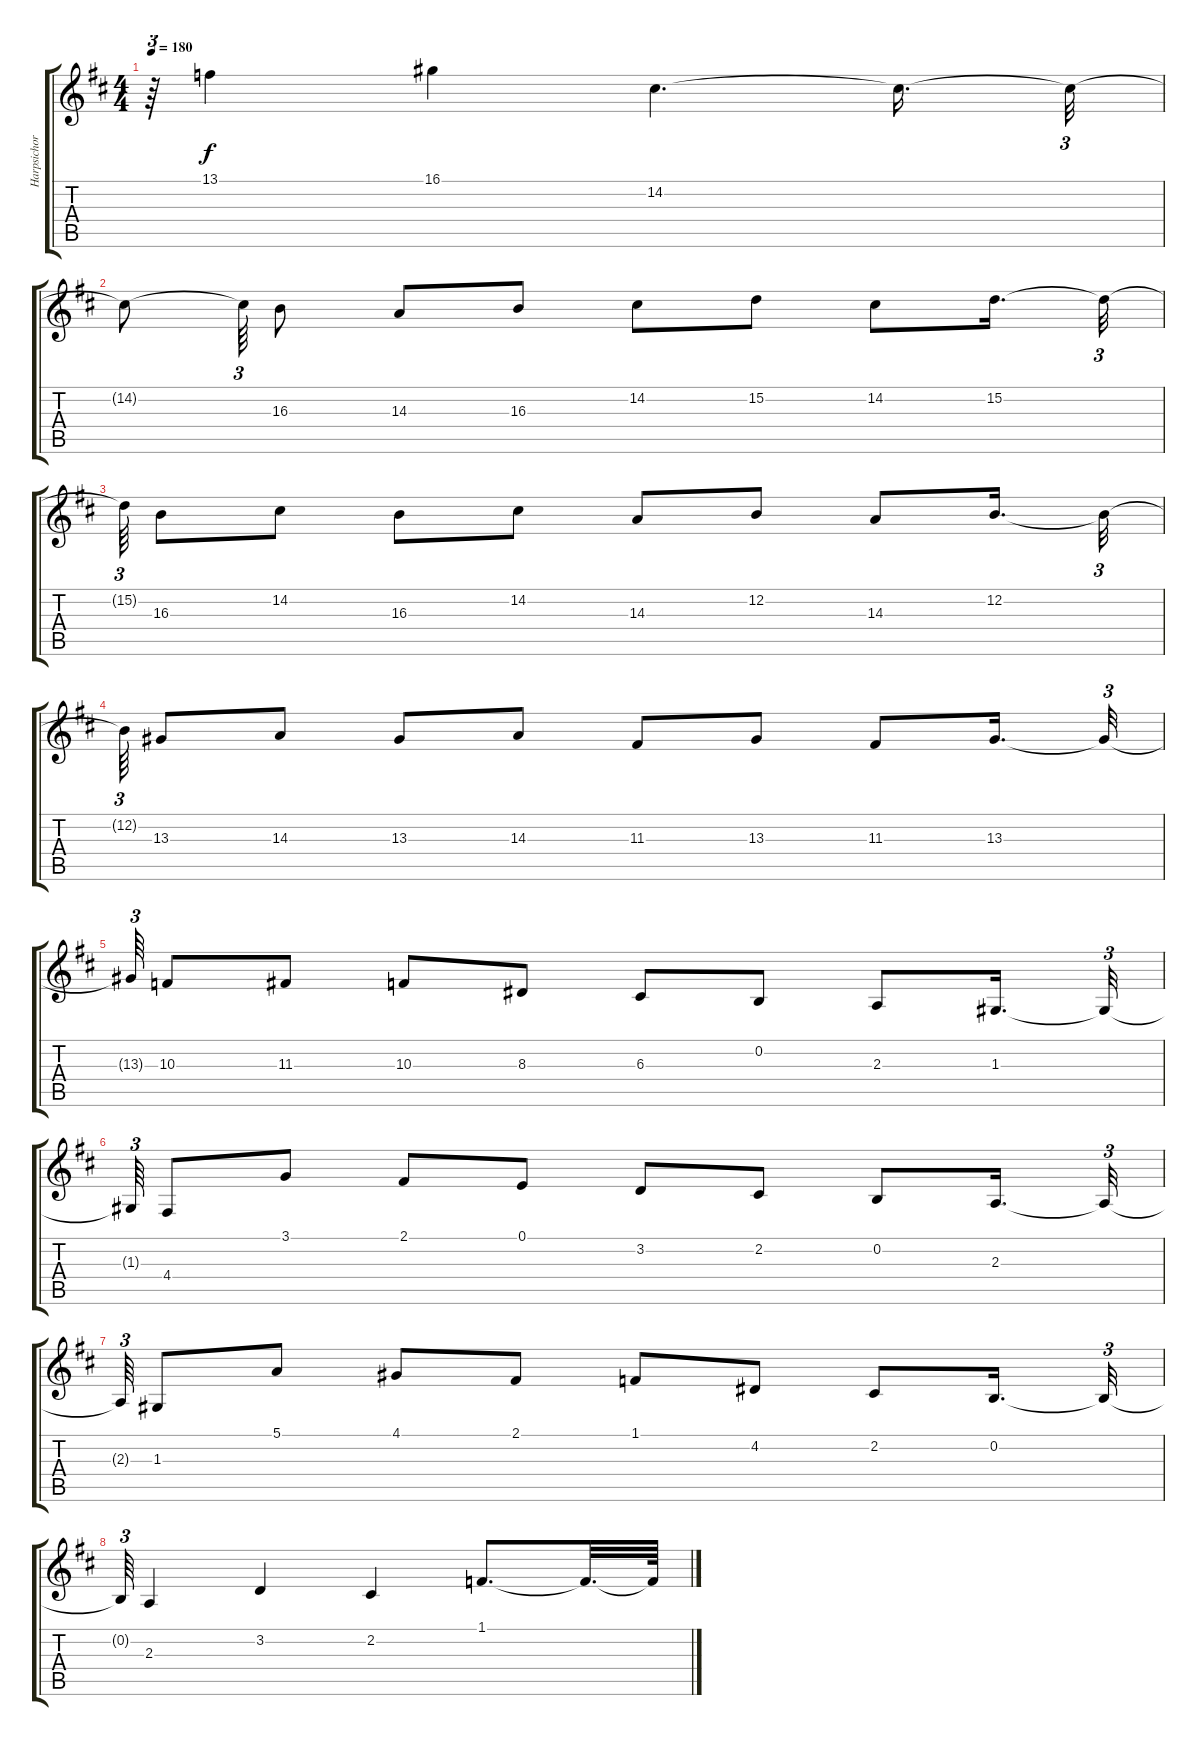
\track ("Harpsichord RH" "Harpsichor") {instrument harpsichord}
\staff {score tabs}
\tuning (E4 B3 G3 D3 A2 E2) {hide}
\ts (4 4)
\tempo 180
\clef g2
\ks bminor
r.64{tu (3 2) dy f} 13.1.4 16.1.4 14.2.4{d} 14.2{t}.16{d} 14.2{t}.32{tu (3 2)} |
14.2{t}.8 14.2{t}.64{tu (3 2)} 16.3.8 14.3.8 16.3.8 14.2.8 15.2.8 14.2.8 15.2.16{d} 15.2{t}.32{tu (3 2)} |
15.2{t}.64{tu (3 2)} 16.3.8 14.2.8 16.3.8 14.2.8 14.3.8 12.2.8 14.3.8 12.2.16{d} 12.2{t}.32{tu (3 2)} |
12.2{t}.64{tu (3 2)} 13.3.8 14.3.8 13.3.8 14.3.8 11.3.8 13.3.8 11.3.8 13.3.16{d} 13.3{t}.32{tu (3 2)} |
13.3{t}.64{tu (3 2)} 10.3.8 11.3.8 10.3.8 8.3.8 6.3.8 0.2.8 2.3.8 1.3.16{d} 1.3{t}.32{tu (3 2)} |
1.3{t}.64{tu (3 2)} 4.4.8 3.1.8 2.1.8 0.1.8 3.2.8 2.2.8 0.2.8 2.3.16{d} 2.3{t}.32{tu (3 2)} |
2.3{t}.64{tu (3 2)} 1.3.8 5.1.8 4.1.8 2.1.8 1.1.8 4.2.8 2.2.8 0.2.16{d} 0.2{t}.32{tu (3 2)} |
0.2{t}.64{tu (3 2)} 2.3.4 3.2.4 2.2.4 1.1.8{d} 1.1{t}.32{d} 1.1{t}.64
